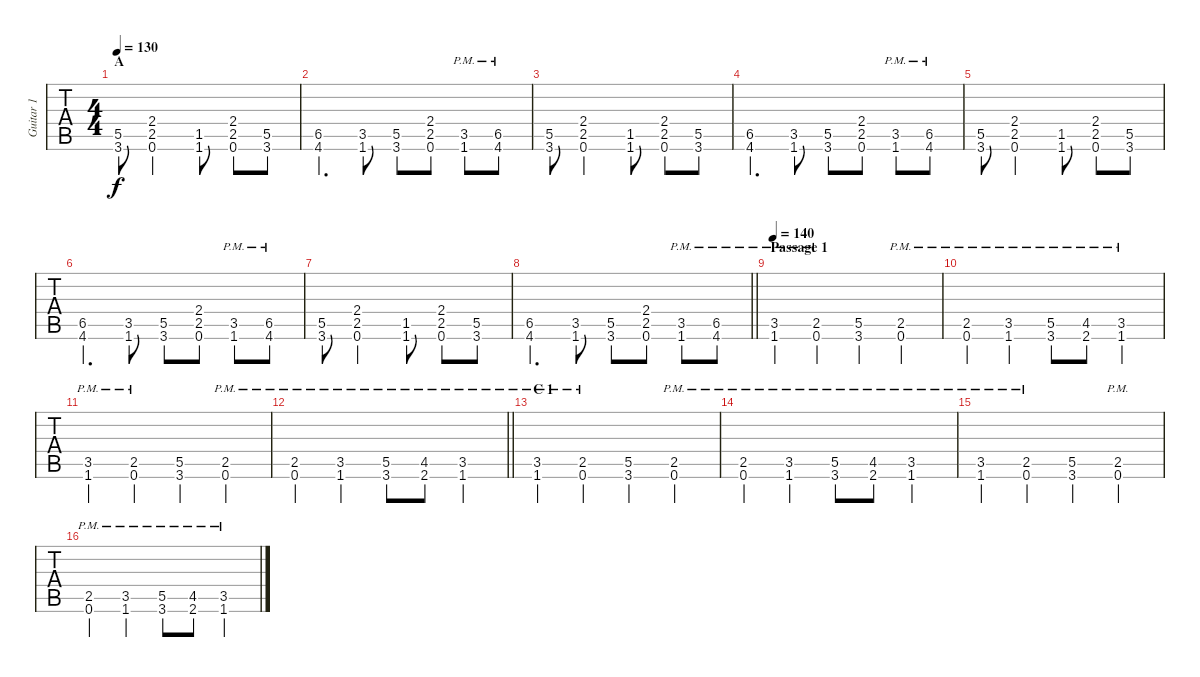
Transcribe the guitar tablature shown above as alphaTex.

\track ("Guitar 1" "Guitar 1") {instrument distortionguitar}
\staff {tabs}
\tuning (G3 D3 Bb2 F2 C2 G1) {hide}
\ts (4 4)
\section ("" "A")
\tempo 130
\clef f4
\ks c
(5.5 3.6).8{dy f} (2.4 2.5 0.6).2 (1.5 1.6).8 (2.4 2.5 0.6).8 (5.5 3.6).8 |
(6.5 4.6).4{d} (3.5 1.6).8 (5.5 3.6).8 (2.4 2.5 0.6).8 (3.5{pm} 1.6{pm}).8 (6.5{pm} 4.6{pm}).8 |
(5.5 3.6).8 (2.4 2.5 0.6).2 (1.5 1.6).8 (2.4 2.5 0.6).8 (5.5 3.6).8 |
(6.5 4.6).4{d} (3.5 1.6).8 (5.5 3.6).8 (2.4 2.5 0.6).8 (3.5{pm} 1.6{pm}).8 (6.5{pm} 4.6{pm}).8 |
(5.5 3.6).8 (2.4 2.5 0.6).2 (1.5 1.6).8 (2.4 2.5 0.6).8 (5.5 3.6).8 |
(6.5 4.6).4{d} (3.5 1.6).8 (5.5 3.6).8 (2.4 2.5 0.6).8 (3.5{pm} 1.6{pm}).8 (6.5{pm} 4.6{pm}).8 |
(5.5 3.6).8 (2.4 2.5 0.6).2 (1.5 1.6).8 (2.4 2.5 0.6).8 (5.5 3.6).8 |
\barLineRight lightlight
(6.5 4.6).4{d} (3.5 1.6).8 (5.5 3.6).8 (2.4 2.5 0.6).8 (3.5{pm} 1.6{pm}).8 (6.5{pm} 4.6{pm}).8 |
\section ("" "Passage 1")
\tempo 140
(3.5{pm} 1.6{pm}).4 (2.5{pm} 0.6{pm}).4 (5.5 3.6).4 (2.5{pm} 0.6{pm}).4 |
(2.5{pm} 0.6{pm}).4 (3.5{pm} 1.6{pm}).4 (5.5{pm} 3.6{pm}).8 (4.5{pm} 2.6{pm}).8 (3.5{pm} 1.6{pm}).4 |
(3.5{pm} 1.6{pm}).4 (2.5{pm} 0.6{pm}).4 (5.5 3.6).4 (2.5{pm} 0.6{pm}).4 |
\barLineRight lightlight
(2.5{pm} 0.6{pm}).4 (3.5{pm} 1.6{pm}).4 (5.5{pm} 3.6{pm}).8 (4.5{pm} 2.6{pm}).8 (3.5{pm} 1.6{pm}).4 |
\section ("" "C 1")
(3.5{pm} 1.6{pm}).4 (2.5{pm} 0.6{pm}).4 (5.5 3.6).4 (2.5{pm} 0.6{pm}).4 |
(2.5{pm} 0.6{pm}).4 (3.5{pm} 1.6{pm}).4 (5.5{pm} 3.6{pm}).8 (4.5{pm} 2.6{pm}).8 (3.5{pm} 1.6{pm}).4 |
(3.5{pm} 1.6{pm}).4 (2.5{pm} 0.6{pm}).4 (5.5 3.6).4 (2.5{pm} 0.6{pm}).4 |
(2.5{pm} 0.6{pm}).4 (3.5{pm} 1.6{pm}).4 (5.5{pm} 3.6{pm}).8 (4.5{pm} 2.6{pm}).8 (3.5{pm} 1.6{pm}).4
